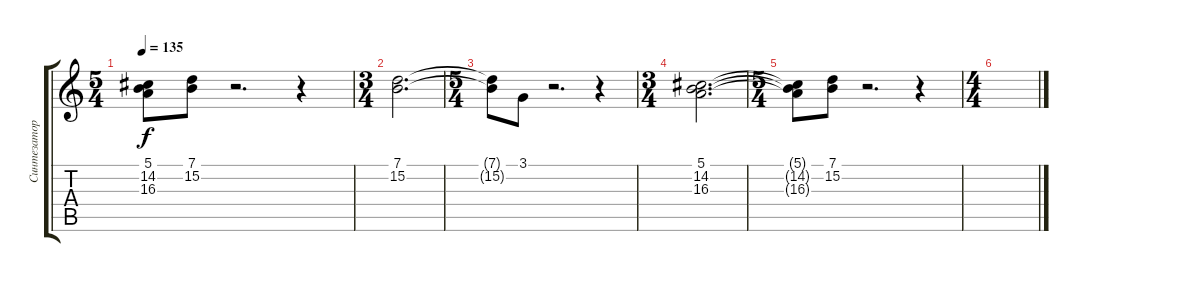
\track ("Синтезатор 1" "Синтезатор") {instrument vibraphone}
\staff {score tabs}
\tuning (E4 B3 G3 D3 A2 E2) {hide}
\ts (5 4)
\tempo 135
\clef g2
\ks c
(5.1{t} 14.2{t} 16.3{t}).8{dy f} (7.1 15.2).8 r.2{d} r.4 |
\ts (3 4)
(7.1 15.2).2{d} |
\ts (5 4)
(7.1{t} 15.2{t}).8 3.1.8 r.2{d} r.4 |
\ts (3 4)
(5.1 14.2 16.3).2{d} |
\ts (5 4)
(5.1{t} 14.2{t} 16.3{t}).8 (7.1 15.2).8 r.2{d} r.4 |
\ts (4 4)
